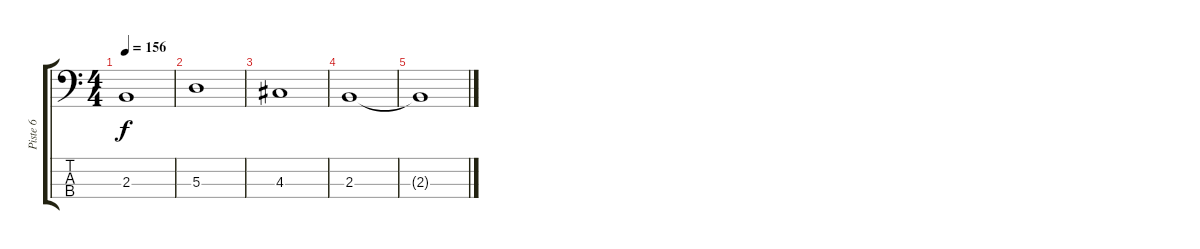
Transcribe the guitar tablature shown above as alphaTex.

\track ("Piste 6" "Piste 6") {instrument electricbassfinger}
\staff {score tabs}
\tuning (G2 D2 A1 E1) {hide}
\ts (4 4)
\tempo 156
\clef f4
\ks c
2.3.1{dy f} |
5.3.1 |
4.3.1 |
2.3.1 |
2.3{t}.1
